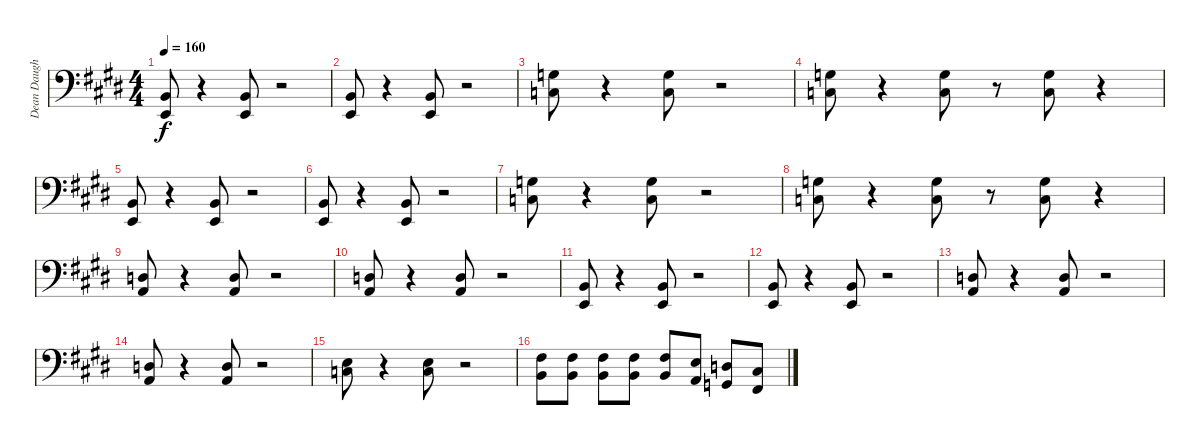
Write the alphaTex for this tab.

\track ("Dean Daughtry Keyboards LH" "Dean Daugh") {instrument honkytonkpiano}
\staff {score}
\tuning (G2 D2 A1 E1) {hide}
\ts (4 4)
\tempo 160
\clef f4
\ks e
(9.2 7.3).8{dy f} r.4 (9.2 7.3).8 r.2 |
(9.2 7.3).8 r.4 (9.2 7.3).8 r.2 |
(12.1 10.2).8 r.4 (12.1 10.2).8 r.2 |
(12.1 10.2).8 r.4 (12.1 10.2).8 r.8 (12.1 10.2).8 r.4 |
(9.2 7.3).8 r.4 (9.2 7.3).8 r.2 |
(9.2 7.3).8 r.4 (9.2 7.3).8 r.2 |
(12.1 10.2).8 r.4 (12.1 10.2).8 r.2 |
(12.1 10.2).8 r.4 (12.1 10.2).8 r.8 (12.1 10.2).8 r.4 |
(12.2 12.3).8 r.4 (12.2 12.3).8 r.2 |
(12.2 12.3).8 r.4 (12.2 12.3).8 r.2 |
(14.3 12.4).8 r.4 (14.3 12.4).8 r.2 |
(14.3 12.4).8 r.4 (14.3 12.4).8 r.2 |
(12.2 12.3).8 r.4 (12.2 12.3).8 r.2 |
(12.2 12.3).8 r.4 (12.2 12.3).8 r.2 |
(9.1 10.2).8 r.4 (9.1 10.2).8 r.2 |
(11.1 9.2).8 (11.1 9.2).8 (11.1 9.2).8 (11.1 9.2).8 (11.1 9.2).8 (9.1 7.2).8 (7.1 5.2).8 (6.1 4.2).8
